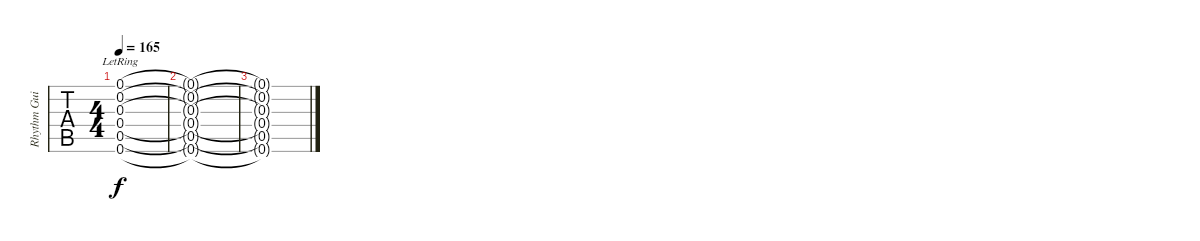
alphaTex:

\track ("Rhythm Guitar" "Rhythm Gui") {instrument overdrivenguitar}
\staff {tabs}
\tuning (D4 A3 Gb3 D3 A2 D2) {hide}
\ts (4 4)
\tempo 165
\clef g2
\ks eminor
(0.1{lr} 0.2{lr} 0.3{lr} 0.4{lr} 0.5{lr} 0.6{lr}).1{dy f} |
(0.1{t} 0.2{t} 0.3{t} 0.4{t} 0.5{t} 0.6{t}).1{volume 0} |
(0.1{t} 0.2{t} 0.3{t} 0.4{t} 0.5{t} 0.6{t}).1
